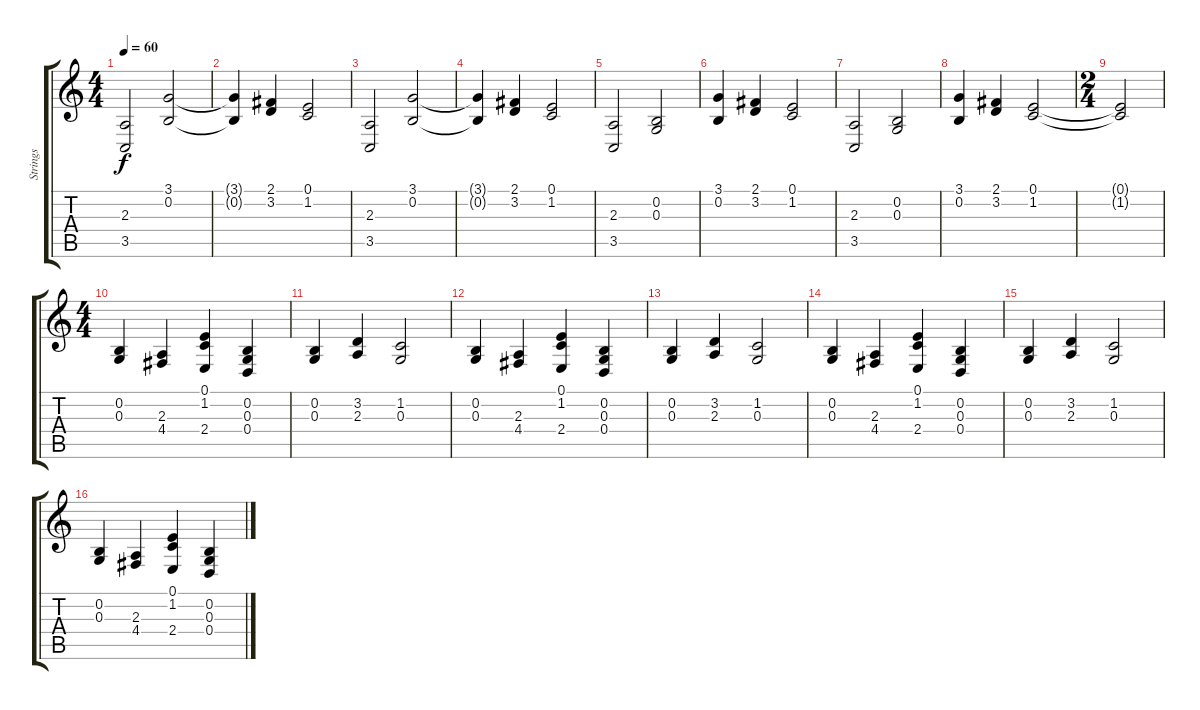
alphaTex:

\track ("Strings" "Strings") {instrument synthstrings1}
\staff {score tabs}
\tuning (E4 B3 G3 D3 A2 E2) {hide}
\ts (4 4)
\tempo 60
\clef g2
\ks c
(2.3 3.5).2{dy f} (3.1 0.2).2 |
(3.1{t} 0.2{t}).4 (2.1 3.2).4 (0.1 1.2).2 |
(2.3 3.5).2 (3.1 0.2).2 |
(3.1{t} 0.2{t}).4 (2.1 3.2).4 (0.1 1.2).2 |
(2.3 3.5).2 (0.2 0.3).2 |
(3.1 0.2).4 (2.1 3.2).4 (0.1 1.2).2 |
(2.3 3.5).2 (0.2 0.3).2 |
(3.1 0.2).4 (2.1 3.2).4 (0.1 1.2).2 |
\ts (2 4)
(0.1{t} 1.2{t}).2 |
\ts (4 4)
(0.2 0.3).4 (2.3 4.4).4 (0.1 1.2 2.4).4 (0.2 0.3 0.4).4 |
(0.2 0.3).4 (3.2 2.3).4 (1.2 0.3).2 |
(0.2 0.3).4 (2.3 4.4).4 (0.1 1.2 2.4).4 (0.2 0.3 0.4).4 |
(0.2 0.3).4 (3.2 2.3).4 (1.2 0.3).2 |
(0.2 0.3).4 (2.3 4.4).4 (0.1 1.2 2.4).4 (0.2 0.3 0.4).4 |
(0.2 0.3).4 (3.2 2.3).4 (1.2 0.3).2 |
(0.2 0.3).4 (2.3 4.4).4 (0.1 1.2 2.4).4 (0.2 0.3 0.4).4
